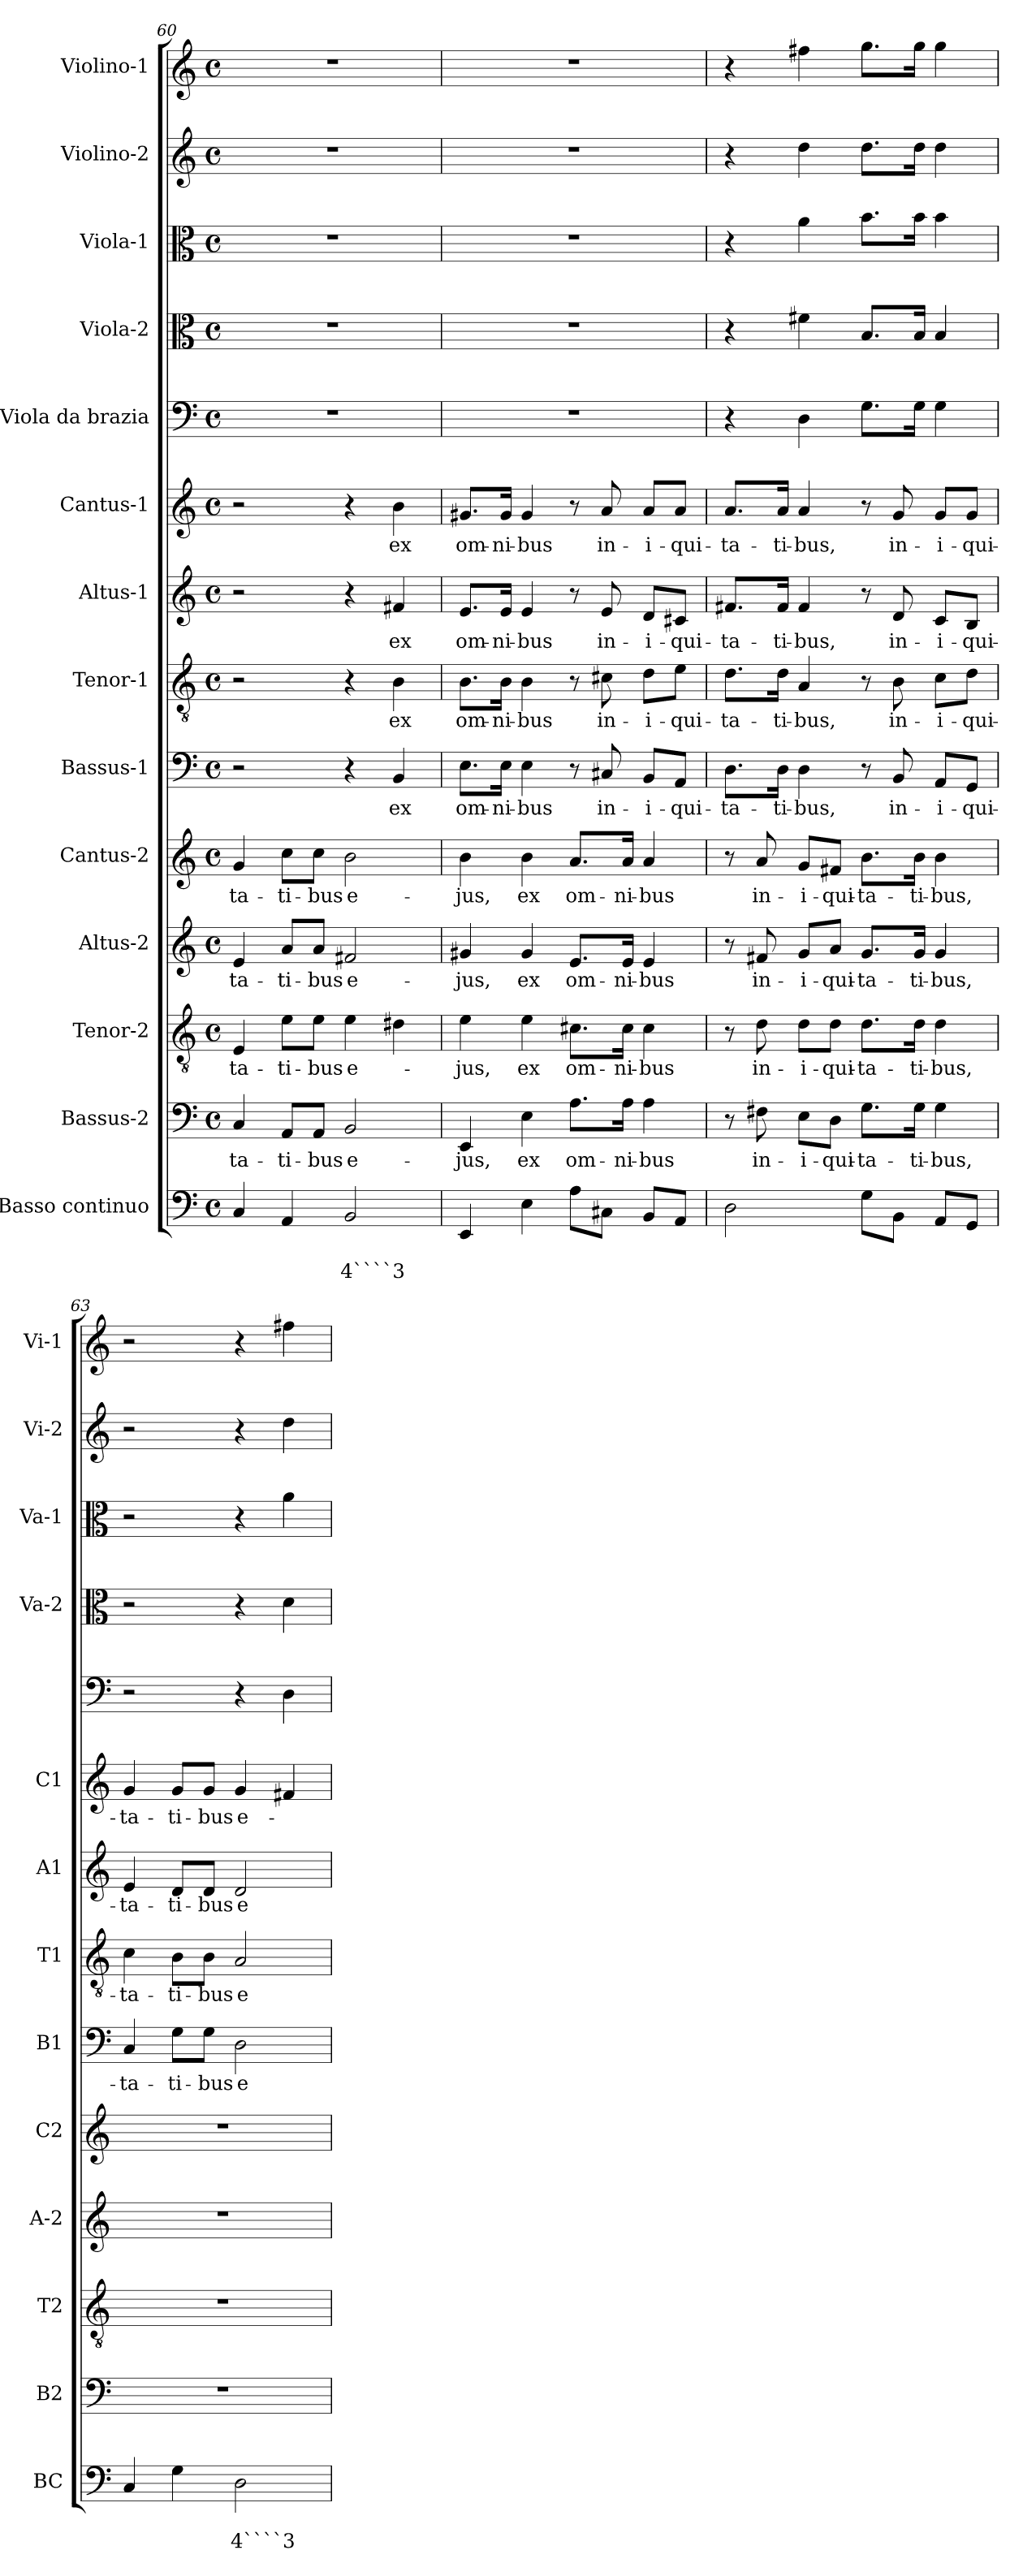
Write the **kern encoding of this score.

**kern	**text	**text	**kern	**text	**kern	**text	**kern	**text	**kern	**text	**kern	**text	**kern	**text	**kern	**text	**kern	**text	**kern	**kern	**kern	**kern	**kern
*part14	*part14	*part14	*part13	*part13	*part12	*part12	*part11	*part11	*part10	*part10	*part9	*part9	*part8	*part8	*part7	*part7	*part6	*part6	*part5	*part4	*part3	*part2	*part1
*staff14	*staff14	*staff14	*staff13	*staff13	*staff12	*staff12	*staff11	*staff11	*staff10	*staff10	*staff9	*staff9	*staff8	*staff8	*staff7	*staff7	*staff6	*staff6	*staff5	*staff4	*staff3	*staff2	*staff1
*I"Basso continuo	*	*	*I"Bassus-2	*	*I"Tenor-2	*	*I"Altus-2	*	*I"Cantus-2	*	*I"Bassus-1	*	*I"Tenor-1	*	*I"Altus-1	*	*I"Cantus-1	*	*I"Viola  da brazia	*I"Viola-2	*I"Viola-1	*I"Violino-2	*I"Violino-1
*I'BC	*	*	*I'B2	*	*I'T2	*	*I'A-2	*	*I'C2	*	*I'B1	*	*I'T1	*	*I'A1	*	*I'C1	*	*	*I'Va-2	*I'Va-1	*I'Vi-2	*I'Vi-1
!!LO:PB:g=z
*clefF4	*	*	*clefF4	*	*clefGv2	*	*clefG2	*	*clefG2	*	*clefF4	*	*clefGv2	*	*clefG2	*	*clefG2	*	*clefF4	*clefC3	*clefC3	*clefG2	*clefG2
*k[]	*	*	*k[]	*	*k[]	*	*k[]	*	*k[]	*	*k[]	*	*k[]	*	*k[]	*	*k[]	*	*k[]	*k[]	*k[]	*k[]	*k[]
*C:	*	*	*C:	*	*C:	*	*C:	*	*C:	*	*C:	*	*C:	*	*C:	*	*C:	*	*C:	*C:	*C:	*C:	*C:
*M4/4	*	*	*M4/4	*	*M4/4	*	*M4/4	*	*M4/4	*	*M4/4	*	*M4/4	*	*M4/4	*	*M4/4	*	*M4/4	*M4/4	*M4/4	*M4/4	*M4/4
*met(c)	*	*	*met(c)	*	*met(c)	*	*met(c)	*	*met(c)	*	*met(c)	*	*met(c)	*	*met(c)	*	*met(c)	*	*met(c)	*met(c)	*met(c)	*met(c)	*met(c)
=60	=60	=60	=60	=60	=60	=60	=60	=60	=60	=60	=60	=60	=60	=60	=60	=60	=60	=60	=60	=60	=60	=60	=60
!	!	!	!	!LO:LY:b	!	!LO:LY:b	!	!LO:LY:b	!	!LO:LY:b	!	!	!	!	!	!	!	!	!	!	!	!	!
4C/	.	.	4C/	-ta-	4E/	-ta-	4e/	-ta-	4g/	-ta-	2r	.	2r	.	2r	.	2r	.	1r	1r	1r	1r	1r
!	!	!	!	!LO:LY:b	!	!LO:LY:b	!	!LO:LY:b	!	!LO:LY:b	!	!	!	!	!	!	!	!	!	!	!	!	!
4AA/	.	.	8AA/L	-ti-	8e\L	-ti-	8a/L	-ti-	8cc\L	-ti-	.	.	.	.	.	.	.	.	.	.	.	.	.
!	!	!	!	!LO:LY:b	!	!LO:LY:b	!	!LO:LY:b	!	!LO:LY:b	!	!	!	!	!	!	!	!	!	!	!	!	!
.	.	.	8AA/J	-bus	8e\J	-bus	8a/J	-bus	8cc\J	-bus	.	.	.	.	.	.	.	.	.	.	.	.	.
!	!	!LO:LY:b	!	!LO:LY:b	!	!LO:LY:b	!	!LO:LY:b	!	!LO:LY:b	!	!	!	!	!	!	!	!	!	!	!	!	!
2BB/	.	4````3	2BB/	e-	4e\	e-	2f#X/	e-	2b\	e-	4r	.	4r	.	4r	.	4r	.	.	.	.	.	.
!	!	!	!	!	!	!	!	!	!	!	!	!LO:LY:b	!	!LO:LY:b	!	!LO:LY:b	!	!LO:LY:b	!	!	!	!	!
.	.	.	.	.	4d#X\	.	.	.	.	.	4BB/	ex	4B\	ex	4f#X/	ex	4b\	ex	.	.	.	.	.
=61	=61	=61	=61	=61	=61	=61	=61	=61	=61	=61	=61	=61	=61	=61	=61	=61	=61	=61	=61	=61	=61	=61	=61
!	!	!	!	!LO:LY:b	!	!LO:LY:b	!	!LO:LY:b	!	!LO:LY:b	!	!LO:LY:b	!	!LO:LY:b	!	!LO:LY:b	!	!LO:LY:b	!	!	!	!	!
4EE/	.	.	4EE/	-jus,	4e\	-jus,	4g#X/	-jus,	4b\	-jus,	8.E\L	om-	8.B\L	om-	8.e/L	om-	8.g#X/L	om-	1r	1r	1r	1r	1r
!	!	!	!	!	!	!	!	!	!	!	!	!LO:LY:b	!	!LO:LY:b	!	!LO:LY:b	!	!LO:LY:b	!	!	!	!	!
.	.	.	.	.	.	.	.	.	.	.	16E\Jk	-ni-	16B\Jk	-ni-	16e/Jk	-ni-	16g#/Jk	-ni-	.	.	.	.	.
!	!	!	!	!LO:LY:b	!	!LO:LY:b	!	!LO:LY:b	!	!LO:LY:b	!	!LO:LY:b	!	!LO:LY:b	!	!LO:LY:b	!	!LO:LY:b	!	!	!	!	!
4E\	.	.	4E\	ex	4e\	ex	4g#/	ex	4b\	ex	4E\	-bus	4B\	-bus	4e/	-bus	4g#/	-bus	.	.	.	.	.
!	!	!	!	!LO:LY:b	!	!LO:LY:b	!	!LO:LY:b	!	!LO:LY:b	!	!	!	!	!	!	!	!	!	!	!	!	!
8A\L	.	.	8.A\L	om-	8.c#X\L	om-	8.e/L	om-	8.a/L	om-	8r	.	8r	.	8r	.	8r	.	.	.	.	.	.
!	!	!	!	!	!	!	!	!	!	!	!	!LO:LY:b	!	!LO:LY:b	!	!LO:LY:b	!	!LO:LY:b	!	!	!	!	!
8C#X\J	.	.	.	.	.	.	.	.	.	.	8C#X/	in-	8c#X\	in-	8e/	in-	8a/	in-	.	.	.	.	.
!	!	!	!	!LO:LY:b	!	!LO:LY:b	!	!LO:LY:b	!	!LO:LY:b	!	!	!	!	!	!	!	!	!	!	!	!	!
.	.	.	16A\Jk	-ni-	16c#\Jk	-ni-	16e/Jk	-ni-	16a/Jk	-ni-	.	.	.	.	.	.	.	.	.	.	.	.	.
!	!	!	!	!LO:LY:b	!	!LO:LY:b	!	!LO:LY:b	!	!LO:LY:b	!	!LO:LY:b	!	!LO:LY:b	!	!LO:LY:b	!	!LO:LY:b	!	!	!	!	!
8BB/L	.	.	4A\	-bus	4c#\	-bus	4e/	-bus	4a/	-bus	8BB/L	-i-	8d\L	-i-	8d/L	-i-	8a/L	-i-	.	.	.	.	.
!	!	!	!	!	!	!	!	!	!	!	!	!LO:LY:b	!	!LO:LY:b	!	!LO:LY:b	!	!LO:LY:b	!	!	!	!	!
8AA/J	.	.	.	.	.	.	.	.	.	.	8AA/J	-qui-	8e\J	-qui-	8c#X/J	-qui-	8a/J	-qui-	.	.	.	.	.
=62	=62	=62	=62	=62	=62	=62	=62	=62	=62	=62	=62	=62	=62	=62	=62	=62	=62	=62	=62	=62	=62	=62	=62
!	!	!	!	!	!	!	!	!	!	!	!	!LO:LY:b	!	!LO:LY:b	!	!LO:LY:b	!	!LO:LY:b	!	!	!	!	!
2D\	.	.	8r	.	8r	.	8r	.	8r	.	8.D\L	-ta-	8.d\L	-ta-	8.f#X/L	-ta-	8.a/L	-ta-	4r	4r	4r	4r	4r
!	!	!	!	!LO:LY:b	!	!LO:LY:b	!	!LO:LY:b	!	!LO:LY:b	!	!	!	!	!	!	!	!	!	!	!	!	!
.	.	.	8F#X\	in-	8d\	in-	8f#X/	in-	8a/	in-	.	.	.	.	.	.	.	.	.	.	.	.	.
!	!	!	!	!	!	!	!	!	!	!	!	!LO:LY:b	!	!LO:LY:b	!	!LO:LY:b	!	!LO:LY:b	!	!	!	!	!
.	.	.	.	.	.	.	.	.	.	.	16D\Jk	-ti-	16d\Jk	-ti-	16f#/Jk	-ti-	16a/Jk	-ti-	.	.	.	.	.
!	!	!	!	!LO:LY:b	!	!LO:LY:b	!	!LO:LY:b	!	!LO:LY:b	!	!LO:LY:b	!	!LO:LY:b	!	!LO:LY:b	!	!LO:LY:b	!	!	!	!	!
.	.	.	8E\L	-i-	8d\L	-i-	8g/L	-i-	8g/L	-i-	4D\	-bus,	4A/	-bus,	4f#/	-bus,	4a/	-bus,	4D\	4f#X\	4a\	4dd\	4ff#X\
!	!	!	!	!LO:LY:b	!	!LO:LY:b	!	!LO:LY:b	!	!LO:LY:b	!	!	!	!	!	!	!	!	!	!	!	!	!
.	.	.	8D\J	-qui-	8d\J	-qui-	8a/J	-qui-	8f#X/J	-qui-	.	.	.	.	.	.	.	.	.	.	.	.	.
!	!	!	!	!LO:LY:b	!	!LO:LY:b	!	!LO:LY:b	!	!LO:LY:b	!	!	!	!	!	!	!	!	!	!	!	!	!
8G\L	.	.	8.G\L	-ta-	8.d\L	-ta-	8.g/L	-ta-	8.b\L	-ta-	8r	.	8r	.	8r	.	8r	.	8.G\L	8.B/L	8.b\L	8.dd\L	8.gg\L
!	!	!	!	!	!	!	!	!	!	!	!	!LO:LY:b	!	!LO:LY:b	!	!LO:LY:b	!	!LO:LY:b	!	!	!	!	!
8BB\J	.	.	.	.	.	.	.	.	.	.	8BB/	in-	8B\	in-	8d/	in-	8g/	in-	.	.	.	.	.
!	!	!	!	!LO:LY:b	!	!LO:LY:b	!	!LO:LY:b	!	!LO:LY:b	!	!	!	!	!	!	!	!	!	!	!	!	!
.	.	.	16G\Jk	-ti-	16d\Jk	-ti-	16g/Jk	-ti-	16b\Jk	-ti-	.	.	.	.	.	.	.	.	16G\Jk	16B/Jk	16b\Jk	16dd\Jk	16gg\Jk
!	!	!	!	!LO:LY:b	!	!LO:LY:b	!	!LO:LY:b	!	!LO:LY:b	!	!LO:LY:b	!	!LO:LY:b	!	!LO:LY:b	!	!LO:LY:b	!	!	!	!	!
8AA/L	.	.	4G\	-bus,	4d\	-bus,	4g/	-bus,	4b\	-bus,	8AA/L	-i-	8c\L	-i-	8c/L	-i-	8g/L	-i-	4G\	4B/	4b\	4dd\	4gg\
!	!	!	!	!	!	!	!	!	!	!	!	!LO:LY:b	!	!LO:LY:b	!	!LO:LY:b	!	!LO:LY:b	!	!	!	!	!
8GG/J	.	.	.	.	.	.	.	.	.	.	8GG/J	-qui-	8d\J	-qui-	8B/J	-qui-	8g/J	-qui-	.	.	.	.	.
=63	=63	=63	=63	=63	=63	=63	=63	=63	=63	=63	=63	=63	=63	=63	=63	=63	=63	=63	=63	=63	=63	=63	=63
!	!	!	!	!	!	!	!	!	!	!	!	!LO:LY:b	!	!LO:LY:b	!	!LO:LY:b	!	!LO:LY:b	!	!	!	!	!
4C/	.	.	1r	.	1r	.	1r	.	1r	.	4C/	-ta-	4c\	-ta-	4e/	-ta-	4g/	-ta-	2r	2r	2r	2r	2r
!	!	!	!	!	!	!	!	!	!	!	!	!LO:LY:b	!	!LO:LY:b	!	!LO:LY:b	!	!LO:LY:b	!	!	!	!	!
4G\	.	.	.	.	.	.	.	.	.	.	8G\L	-ti-	8B\L	-ti-	8d/L	-ti-	8g/L	-ti-	.	.	.	.	.
!	!	!	!	!	!	!	!	!	!	!	!	!LO:LY:b	!	!LO:LY:b	!	!LO:LY:b	!	!LO:LY:b	!	!	!	!	!
.	.	.	.	.	.	.	.	.	.	.	8G\J	-bus	8B\J	-bus	8d/J	-bus	8g/J	-bus	.	.	.	.	.
!	!	!LO:LY:b	!	!	!	!	!	!	!	!	!	!LO:LY:b	!	!LO:LY:b	!	!LO:LY:b	!	!LO:LY:b	!	!	!	!	!
2D\	.	4````3	.	.	.	.	.	.	.	.	2D\	e-	2A/	e-	2d/	e-	4g/	e-	4r	4r	4r	4r	4r
.	.	.	.	.	.	.	.	.	.	.	.	.	.	.	.	.	4f#X/	.	4D\	4d\	4a\	4dd\	4ff#X\
=	=	=	=	=	=	=	=	=	=	=	=	=	=	=	=	=	=	=	=	=	=	=	=
*-	*-	*-	*-	*-	*-	*-	*-	*-	*-	*-	*-	*-	*-	*-	*-	*-	*-	*-	*-	*-	*-	*-	*-
